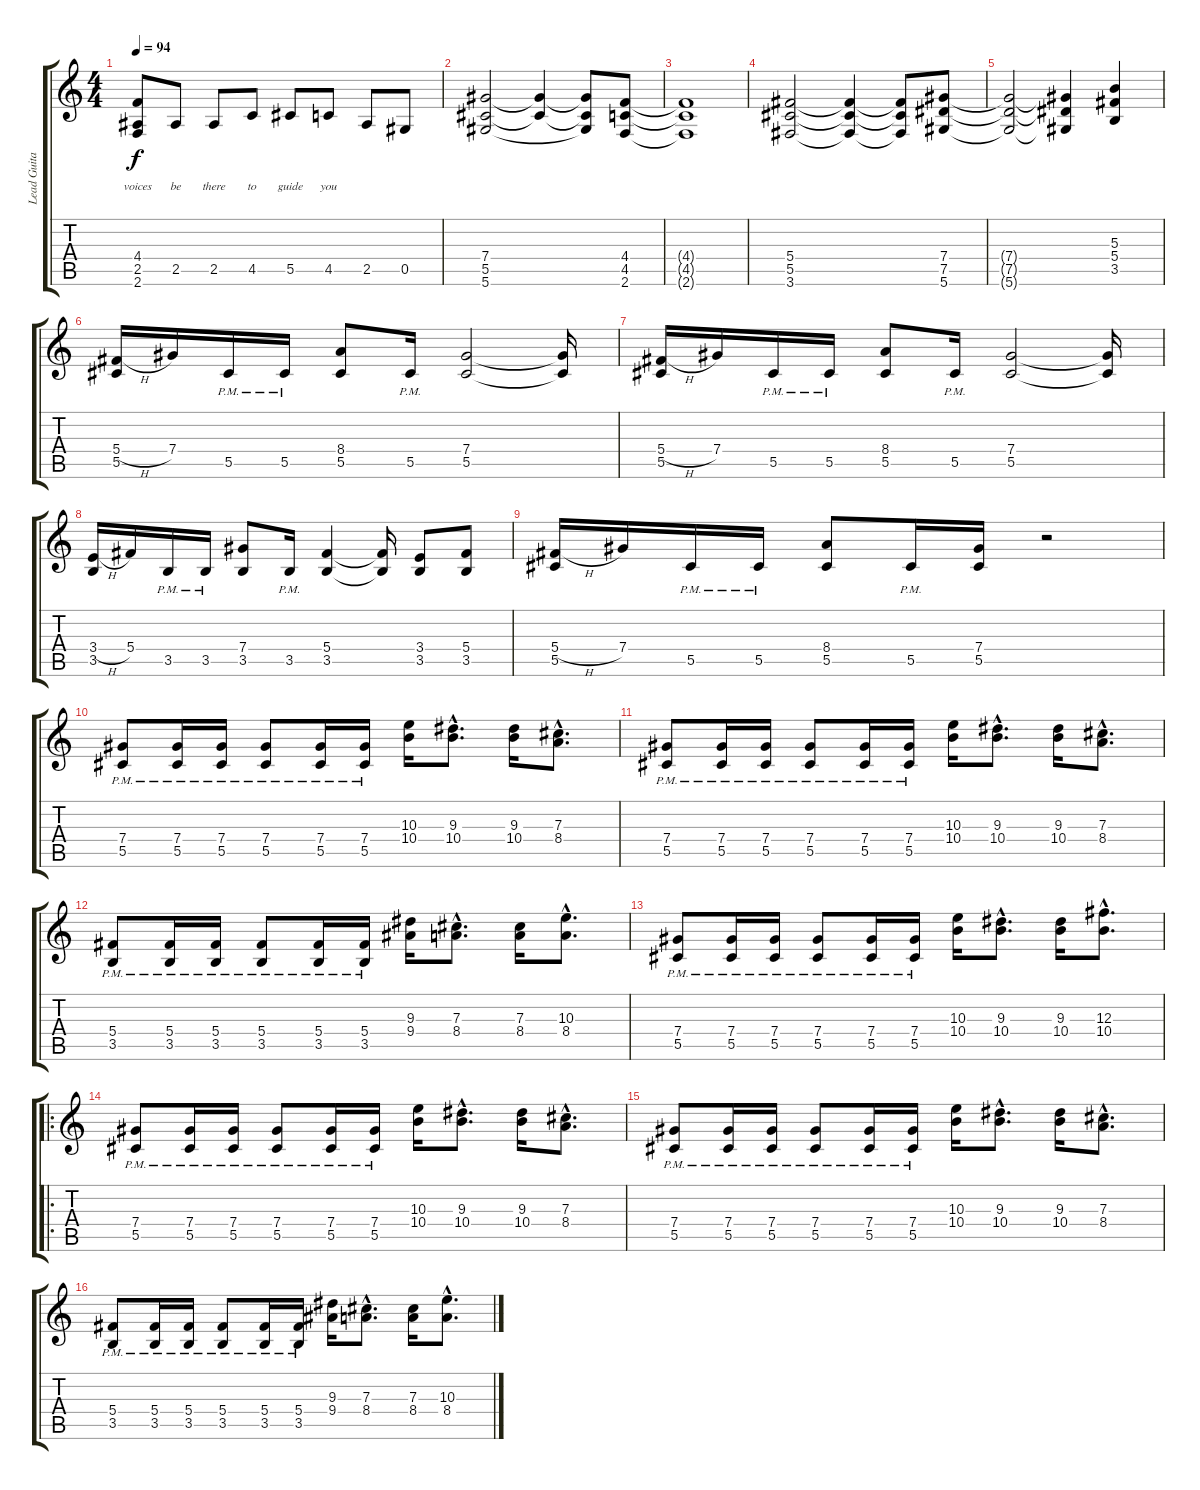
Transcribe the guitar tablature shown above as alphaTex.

\track ("Lead Guitar" "Lead Guita") {instrument distortionguitar}
\staff {score tabs}
\tuning (Eb4 Bb3 Gb3 Db3 Ab2 Eb2) {hide}
\ts (4 4)
\tempo 94
\clef g2
\ks c
(4.4{t} 2.5{t} 2.6{t}).8{lyrics (0 "") lyrics (1 "") lyrics (2 "voices") lyrics (3 "") lyrics (4 "") dy f} 2.5.8{lyrics (0 "") lyrics (1 "") lyrics (2 "be") lyrics (3 "") lyrics (4 "")} 2.5.8{lyrics (0 "") lyrics (1 "") lyrics (2 "there") lyrics (3 "") lyrics (4 "")} 4.5.8{lyrics (0 "") lyrics (1 "") lyrics (2 "to") lyrics (3 "") lyrics (4 "")} 5.5.8{lyrics (0 "") lyrics (1 "") lyrics (2 "guide") lyrics (3 "") lyrics (4 "")} 4.5.8{lyrics (0 "") lyrics (1 "") lyrics (2 "you") lyrics (3 "") lyrics (4 "")} 2.5.8 0.5.8 |
(7.4 5.5 5.6).2 (7.4{t} 5.5{t}).4 (7.4{t} 5.5{t} 5.6{t}).8 (4.4 4.5 2.6).8 |
(4.4{t} 4.5{t} 2.6{t}).1 |
(5.4 5.5 3.6).2 (5.4{t} 5.5{t} 3.6{t}).4 (5.4{t} 5.5{t} 3.6{t}).8 (7.4 7.5 5.6).8 |
(7.4{t} 7.5{t} 5.6{t}).2 (7.4{t} 7.5{t} 5.6{t}).4 (5.3 5.4 3.5).4 |
(5.4{h} 5.5).16 7.4.16 5.5{pm}.16 5.5{pm}.16 (8.4 5.5).8 5.5{pm}.16 (7.4 5.5).2 (7.4{t} 5.5{t}).16 |
(5.4{h} 5.5).16 7.4.16 5.5{pm}.16 5.5{pm}.16 (8.4 5.5).8 5.5{pm}.16 (7.4 5.5).2 (7.4{t} 5.5{t}).16 |
(3.4{h} 3.5).16 5.4.16 3.5{pm}.16 3.5{pm}.16 (7.4 3.5).8 3.5{pm}.16 (5.4 3.5).4 (5.4{t} 3.5{t}).16 (3.4 3.5).8 (5.4 3.5).8 |
(5.4{h} 5.5).16 7.4.16 5.5{pm}.16 5.5{pm}.16 (8.4 5.5).8 5.5{pm}.16 (7.4 5.5).16 r.2 |
(7.4{pm} 5.5{pm}).8 (7.4{pm} 5.5{pm}).16 (7.4{pm} 5.5{pm}).16 (7.4{pm} 5.5{pm}).8 (7.4{pm} 5.5{pm}).16 (7.4{pm} 5.5{pm}).16 (10.3 10.4).16 (9.3{hac} 10.4{hac}).8{d} (9.3 10.4).16 (7.3{hac} 8.4{hac}).8{d} |
(7.4{pm} 5.5{pm}).8 (7.4{pm} 5.5{pm}).16 (7.4{pm} 5.5{pm}).16 (7.4{pm} 5.5{pm}).8 (7.4{pm} 5.5{pm}).16 (7.4{pm} 5.5{pm}).16 (10.3 10.4).16 (9.3{hac} 10.4{hac}).8{d} (9.3 10.4).16 (7.3{hac} 8.4{hac}).8{d} |
(5.4{pm} 3.5{pm}).8 (5.4{pm} 3.5{pm}).16 (5.4{pm} 3.5{pm}).16 (5.4{pm} 3.5{pm}).8 (5.4{pm} 3.5{pm}).16 (5.4{pm} 3.5{pm}).16 (9.3 9.4).16 (7.3{hac} 8.4{hac}).8{d} (7.3 8.4).16 (10.3{hac} 8.4{hac}).8{d} |
(7.4{pm} 5.5{pm}).8 (7.4{pm} 5.5{pm}).16 (7.4{pm} 5.5{pm}).16 (7.4{pm} 5.5{pm}).8 (7.4{pm} 5.5{pm}).16 (7.4{pm} 5.5{pm}).16 (10.3 10.4).16 (9.3{hac} 10.4{hac}).8{d} (9.3 10.4).16 (12.3{hac} 10.4{hac}).8{d} |
\ro
(7.4{pm} 5.5{pm}).8 (7.4{pm} 5.5{pm}).16 (7.4{pm} 5.5{pm}).16 (7.4{pm} 5.5{pm}).8 (7.4{pm} 5.5{pm}).16 (7.4{pm} 5.5{pm}).16 (10.3 10.4).16 (9.3{hac} 10.4{hac}).8{d} (9.3 10.4).16 (7.3{hac} 8.4{hac}).8{d} |
(7.4{pm} 5.5{pm}).8 (7.4{pm} 5.5{pm}).16 (7.4{pm} 5.5{pm}).16 (7.4{pm} 5.5{pm}).8 (7.4{pm} 5.5{pm}).16 (7.4{pm} 5.5{pm}).16 (10.3 10.4).16 (9.3{hac} 10.4{hac}).8{d} (9.3 10.4).16 (7.3{hac} 8.4{hac}).8{d} |
(5.4{pm} 3.5{pm}).8 (5.4{pm} 3.5{pm}).16 (5.4{pm} 3.5{pm}).16 (5.4{pm} 3.5{pm}).8 (5.4{pm} 3.5{pm}).16 (5.4{pm} 3.5{pm}).16 (9.3 9.4).16 (7.3{hac} 8.4{hac}).8{d} (7.3 8.4).16 (10.3{hac} 8.4{hac}).8{d}
